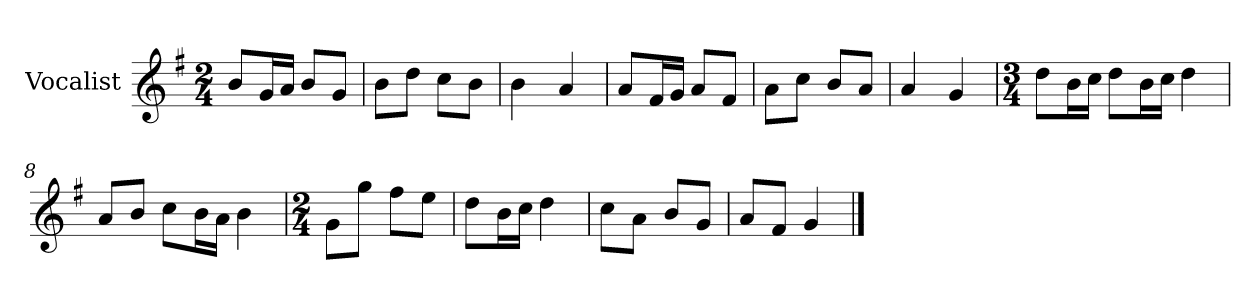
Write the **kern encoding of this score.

**kern
*part1
*staff1
*I"Vocalist
*k[f#]
*G:
*M2/4
=1
8bL
16gL
16aJJ
8bL
8gJ
=2
8bL
8ddJ
8ccL
8bJ
=3
4b
4a
=4
8aL
16f#L
16gJJ
8aL
8f#J
=5
8aL
8ccJ
8bL
8aJ
=6
4a
4g
=7
*M3/4
8ddL
16bL
16ccJJ
8ddL
16bL
16ccJJ
4dd
=8
8aL
8bJ
8ccL
16bL
16aJJ
4b
=9
*M2/4
8gL
8ggJ
8ff#L
8eeJ
=10
8ddL
16bL
16ccJJ
4dd
=11
8ccL
8aJ
8bL
8gJ
=12
8aL
8f#J
4g
==
*-
